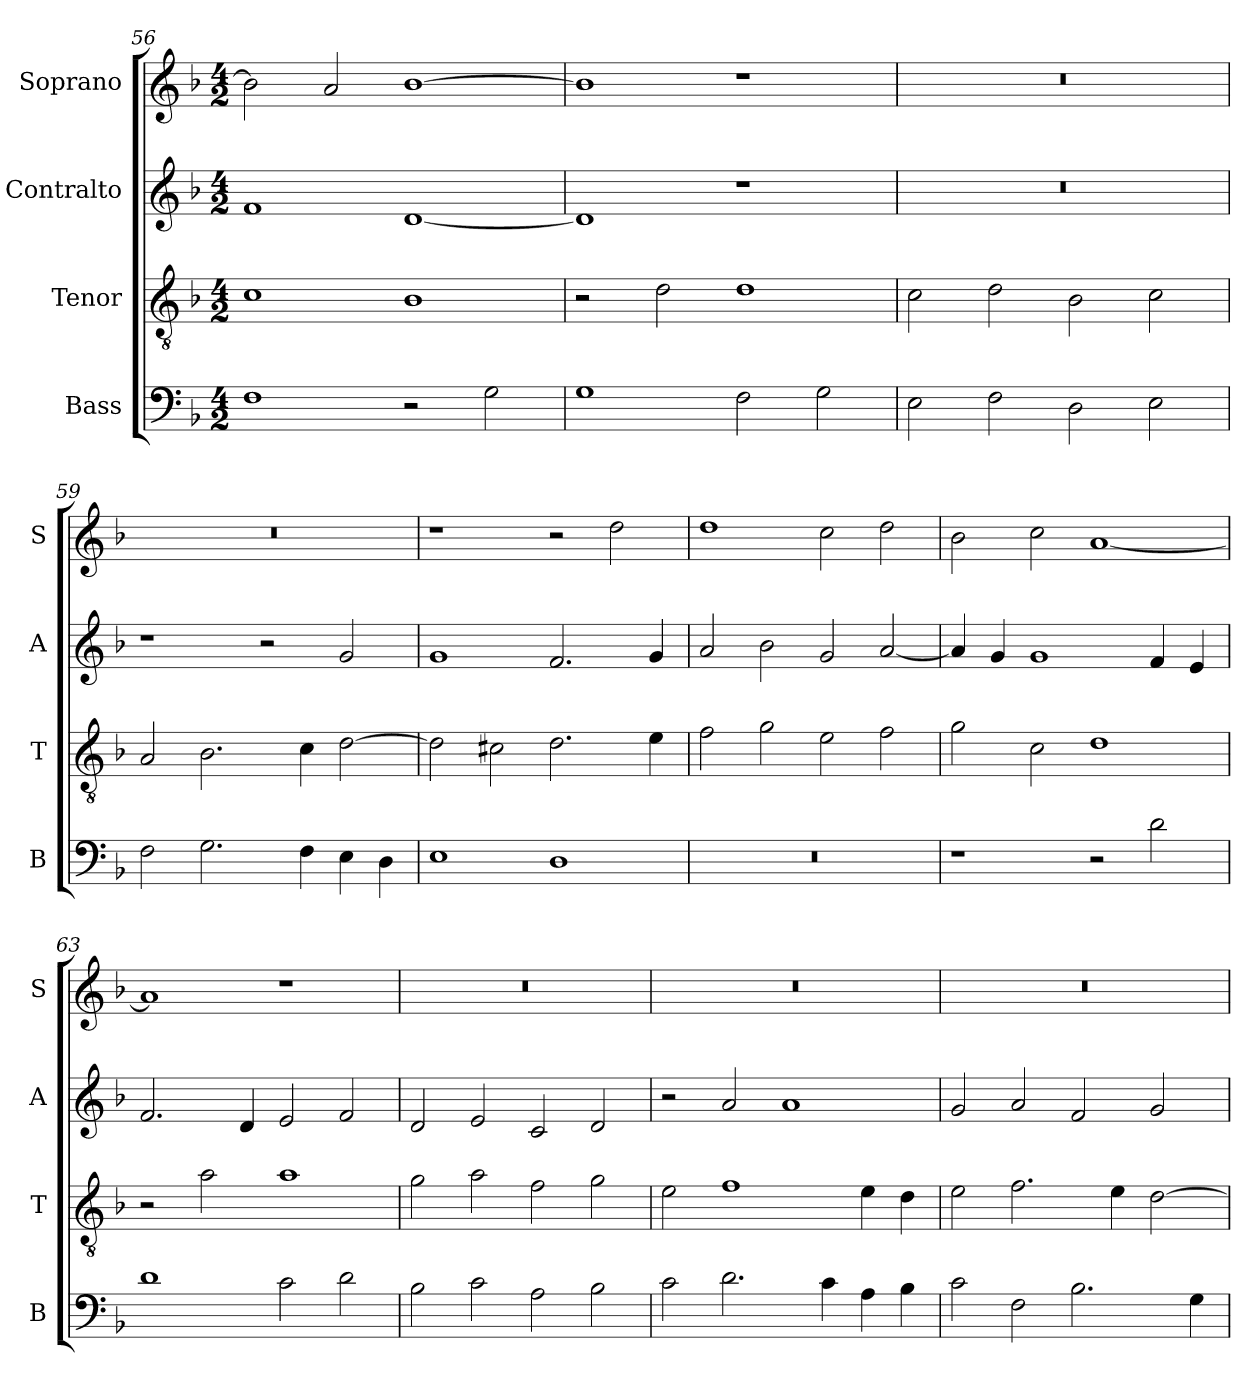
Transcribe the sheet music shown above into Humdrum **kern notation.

**kern	**kern	**kern	**kern
*part4	*part3	*part2	*part1
*staff4	*staff3	*staff2	*staff1
*I"Bass	*I"Tenor	*I"Contralto	*I"Soprano
*I'B	*I'T	*I'A	*I'S
*clefF4	*clefGv2	*clefG2	*clefG2
*k[b-]	*k[b-]	*k[b-]	*k[b-]
*G:dor	*G:dor	*G:dor	*G:dor
*M4/2	*M4/2	*M4/2	*M4/2
=56	=56	=56	=56
1F	1c	1f	2b-]
.	.	.	2a
2r	1B-	[1d	[1b-
2G	.	.	.
=57	=57	=57	=57
1G	2r	1d]	1b-]
.	2d	.	.
2F	1d	1r	1r
2G	.	.	.
=58	=58	=58	=58
2E	2c	0r	0r
2F	2d	.	.
2D	2B-	.	.
2E	2c	.	.
=59	=59	=59	=59
2F	2A	1r	0r
2.G	2.B-	.	.
.	.	2r	.
4F	4c	.	.
4E	[2d	2g	.
4D	.	.	.
=60	=60	=60	=60
1E	2d]	1g	1r
.	2c#X	.	.
1D	2.d	2.f	2r
.	.	.	2dd
.	4e	4g	.
=61	=61	=61	=61
0r	2f	2a	1dd
.	2g	2b-	.
.	2e	2g	2cc
.	2f	[2a	2dd
=62	=62	=62	=62
1r	2g	4a]	2b-
.	.	4g	.
.	2c	1g	2cc
2r	1d	.	[1a
2d	.	4f	.
.	.	4e	.
=63	=63	=63	=63
1d	2r	2.f	1a]
.	2a	.	.
.	.	4d	.
2c	1a	2e	1r
2d	.	2f	.
=64	=64	=64	=64
2B-	2g	2d	0r
2c	2a	2e	.
2A	2f	2c	.
2B-	2g	2d	.
=65	=65	=65	=65
2c	2e	2r	0r
2.d	1f	2a	.
.	.	1a	.
4c	.	.	.
4A	4e	.	.
4B-	4d	.	.
=66	=66	=66	=66
2c	2e	2g	0r
2F	2.f	2a	.
2.B-	.	2f	.
.	4e	.	.
.	[2d	2g	.
4G	.	.	.
=	=	=	=
*-	*-	*-	*-
